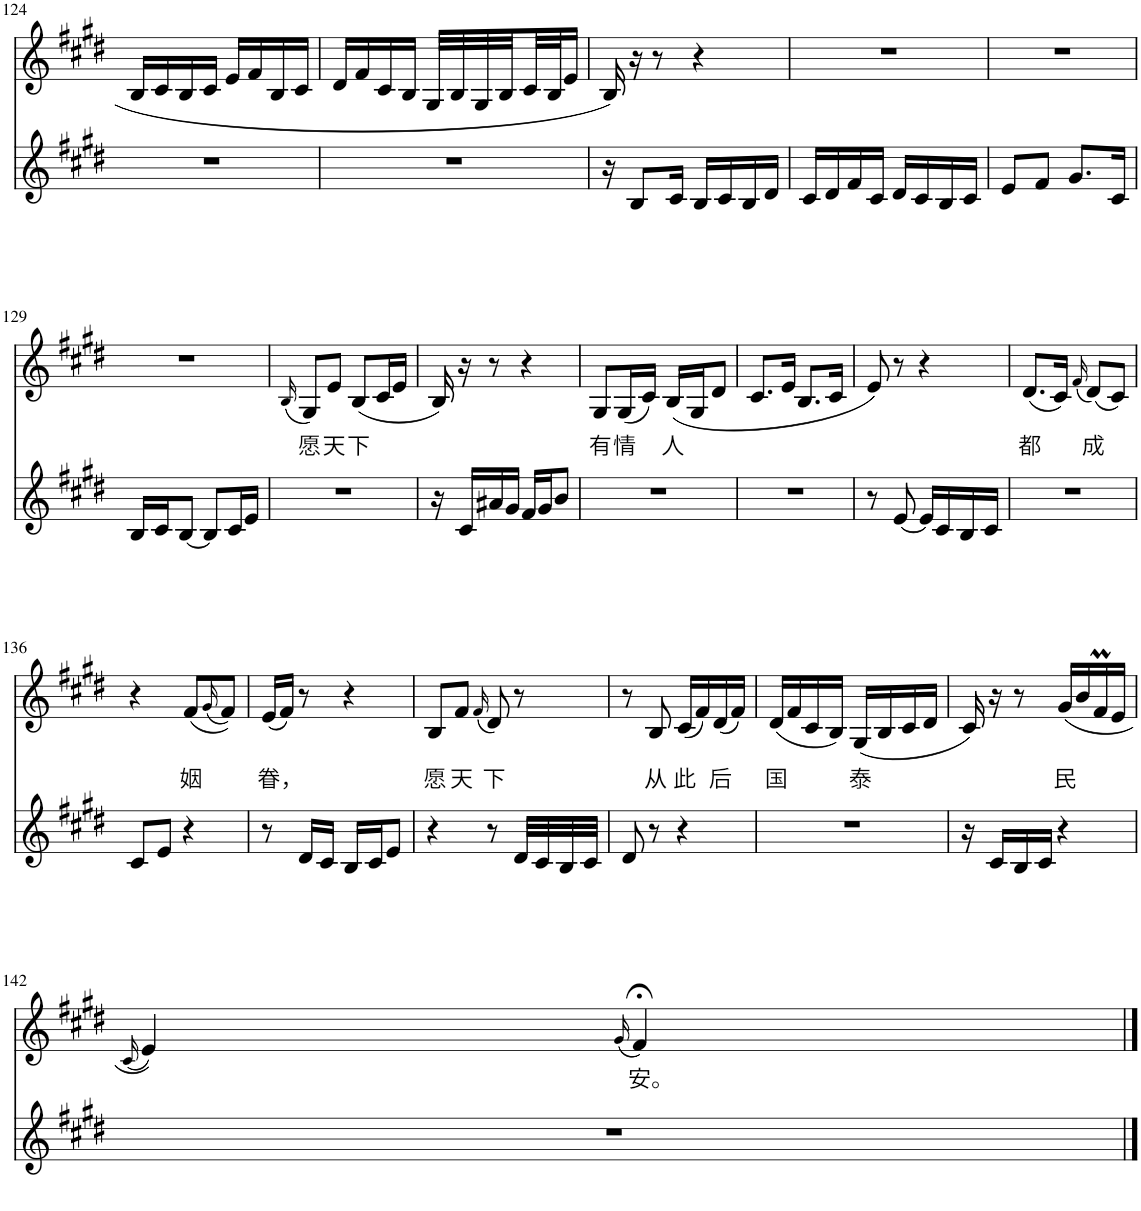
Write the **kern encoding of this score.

**kern	**kern	**text
*part2	*part1	*part1
*staff2	*staff1	*staff1
*I"Piano	*I"Piano	*
*I'Pno	*I'Pno	*
!!LO:PB:g=z
*clefG2	*clefG2	*
*k[f#c#g#d#]	*k[f#c#g#d#]	*
*M2/4	*M2/4	*
=124	=124	=124
2r	16B/LL	.
.	16c#/	.
.	16B/	.
.	16c#/JJ	.
.	16e/LL	.
.	16f#/	.
.	16B/	.
.	16c#/JJ	.
=125	=125	=125
2r	16d#/LL	.
.	16f#/	.
.	16c#/	.
.	16B/JJ	.
.	32G#/LLL	.
.	32B/	.
.	32G#/	.
.	32B/	.
.	32c#/	.
.	32B/J	.
.	16e/JJ	.
=126	=126	=126
16r	16B/	.
8B/L	16r	.
.	8r	.
16c#/Jk	.	.
16B/LL	4r	.
16c#/	.	.
16B/	.	.
16d#/JJ	.	.
=127	=127	=127
16c#/LL	2r	.
16d#/	.	.
16f#/	.	.
16c#/JJ	.	.
16d#/LL	.	.
16c#/	.	.
16B/	.	.
16c#/JJ	.	.
=128	=128	=128
8e/L	2r	.
8f#/J	.	.
8.g#/L	.	.
16c#/Jk	.	.
!!LO:LB:g=z
=129	=129	=129
16B/LL	2r	.
16c#/J	.	.
[8B/J	.	.
8B/L]	.	.
16c#/L	.	.
16e/JJ	.	.
=130	=130	=130
.	(16qB/	.
!	!	!LO:LY:b
2r	8G#/L)	愿
!	!	!LO:LY:b
.	8e/J	天
!	!	!LO:LY:b
.	(8B/L	下
.	16c#/L	.
.	16e/JJ	.
=131	=131	=131
16r	16B/)	.
16c#/LL	16r	.
16a#X/	8r	.
16g#/JJ	.	.
16f#/LL	4r	.
16g#/J	.	.
8b/J	.	.
=132	=132	=132
!	!	!LO:LY:b
2r	8G#/L	有
!	!	!LO:LY:b
.	(16G#/L	情
.	16c#/JJ)	.
!	!	!LO:LY:b
.	(16B/LL	人
.	16G#/J	.
.	8d#/J	.
=133	=133	=133
2r	8.c#/L	.
.	16e/Jk	.
.	8.B/L	.
.	16c#/Jk	.
=134	=134	=134
8r	8e/)	.
[8e/	8r	.
16e/LL]	4r	.
16c#/	.	.
16B/	.	.
16c#/JJ	.	.
=135	=135	=135
!	!	!LO:LY:b
2r	(8.d#/L	都
.	16c#/Jk)	.
.	(16qf#/	.
!	!	!LO:LY:b
.	(8d#/L)	成
.	8c#/J)	.
!!LO:LB:g=z
=136	=136	=136
8c#/L	4r	.
8e/J	.	.
!	!	!LO:LY:b
4r	(8f#/L	姻
.	(16qg#/	.
.	8f#/J))	.
=137	=137	=137
!	!	!LO:LY:b
8r	(16e/LL	眷，
.	16f#/JJ)	.
16d#/LL	8r	.
16c#/JJ	.	.
16B/LL	4r	.
16c#/J	.	.
8e/J	.	.
=138	=138	=138
!	!	!LO:LY:b
4r	8B/L	愿
!	!	!LO:LY:b
.	8f#/J	天
.	(16qf#/	.
!	!	!LO:LY:b
8r	8d#/)	下
32d#/LLL	8r	.
32c#/	.	.
32B/	.	.
32c#/JJJ	.	.
=139	=139	=139
8d#/	8r	.
!	!	!LO:LY:b
8r	8B/	从
!	!	!LO:LY:b
4r	(16c#/LL	此
.	16f#/)	.
!	!	!LO:LY:b
.	(16d#/	后
.	16f#/JJ)	.
=140	=140	=140
!	!	!LO:LY:b
2r	(16d#/LL	国
.	16f#/	.
.	16c#/	.
.	16B/JJ)	.
!	!	!LO:LY:b
.	(16G#/LL	泰
.	16B/	.
.	16c#/	.
.	16d#/JJ	.
=141	=141	=141
16r	16c#/)	.
16c#/LL	16r	.
16B/	8r	.
16c#/JJ	.	.
!	!	!LO:LY:b
4r	(16g#/LL	民
.	16b/	.
.	16f#M/	.
.	16e/JJ	.
!!LO:LB:g=z
=142	=142	=142
.	(16qc#/	.
2r	4e/))	.
.	(16qg#/	.
!	!	!LO:LY:b
.	4f#;</)	安。
==	==	==
*-	*-	*-
